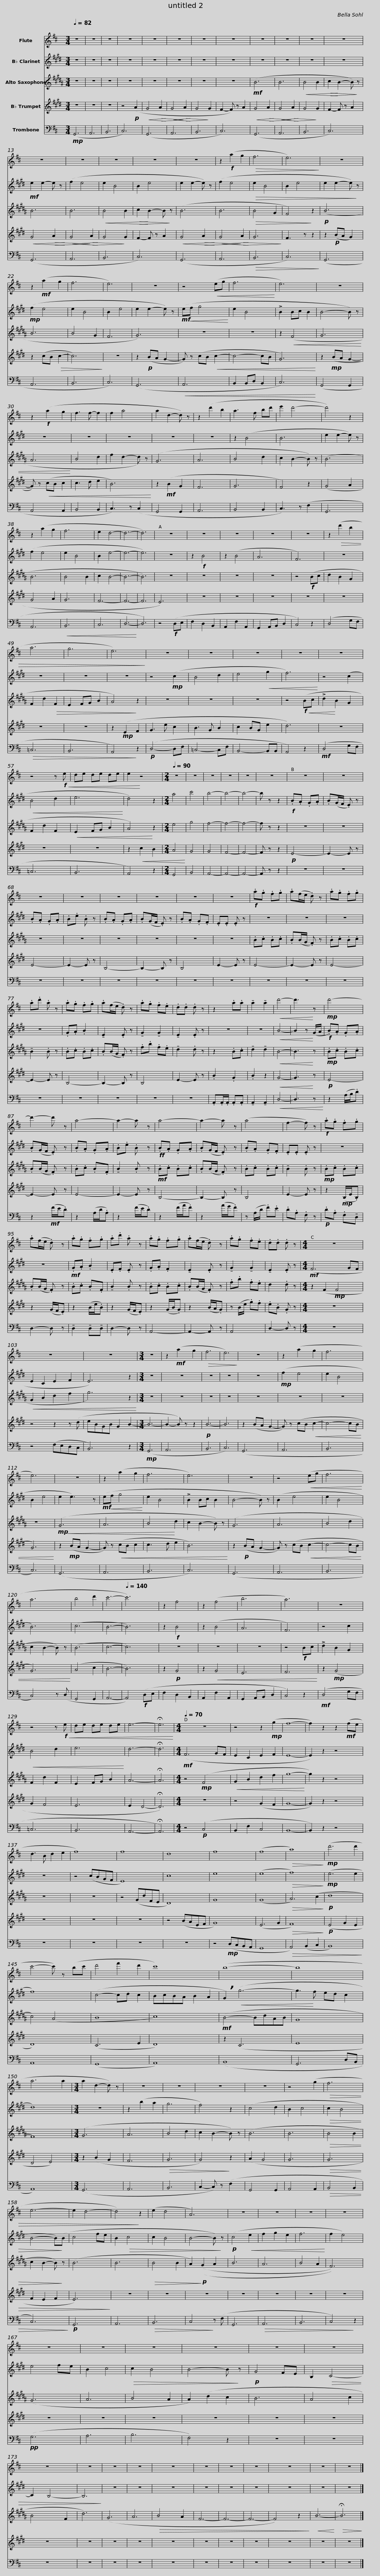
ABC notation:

X:1
%%score 1 2 3 4 5
L:1/8
Q:1/4=82
M:3/4
I:linebreak $
K:D
V:1 treble
V:2 treble transpose=-2
V:3 treble transpose=-9
V:4 treble transpose=-2
V:5 bass
V:1
 z6 | z6 | z6 | z6 | z6 | %5
 z6 | z6 | z6 | z6 | z6 | %10
 z6 | z6 |$ z6 | z6 | z6 | %15
 z6 | z6 | z2!f! (a2 g2 |!>(! f6 | e6)!>)! | %20
 z6 | z2!mf! (a2 g2 |$ f6 | e6) | z6 | %25
 z4!<(! (eg | f6!<)! | e6) | z6 | z2!f! (a2 g2 | %30
 f3 f- f2 |$ f2 a4 | a2 d2- d) z | z2 (d'2 b2 | a3 f bd' | %35
 e'2 d'4- | d'4) z2 | z2 (a2 g2 | f6 | e2 d4- | %40
 d6- |$ d6) | z6 | z6 | z6 | %45
 z6 | z6 | z2!>(! (d'2 b2 | a6 | g6 | %50
 e6)!>)! | z6 |$ z6 | z6 | z6 | %55
 z6 | z4 z!f!!<(! e | de de de | e2!<)! z4 |[M:2/4][Q:1/4=90] z4 | %60
 z4 | z4 | z4 |$ z4 | z4 | %65
 z4 | z4 | z4 | z4 | z4 | %70
 z4 | z4 | z4 |$!f! .a.g .f.g | .a(f/e/ .d) z | %75
 .a.g .f.g | .a.d' .a z | .a.g .f.g | .a(f/e/ .d) z | .a.g .f.e | %80
 .d.d .d z |$ z2 .a.a | !tenuto!a2 !tenuto!a2 |!<(! d'4- | d'3!<)! z | %85
!mp! d'4- | d'2- d' z | a4- | a2- a z |$ a4- | %90
 a2- a z | (a4 | f2- f) z |!f! .a.g .f.g | .a(f/e/ .d) z | %95
 .a.g .f.g |$ .a.d' .a z | .a.g .f.g | .a(f/e/ .d) z | .a.g .f.e | %100
 .d.d .d z |[M:4/4] z8 | z8 |$ z8 |[M:3/4] z6 | %105
 z2!mf! (a2 g2 |!>(! f6 | e6)!>)! | z6 | z2 (a2 g2 | %110
 f6 | e6) | z6 |$ z2 (a2 g2 | f6 | %115
 e6) | z6 | z4!<(! (eg | f6!<)! | a6 | %120
 b4 d'2 | c'6- |$[Q:1/4=140] c'6) | z2 f4 | z2 (f4 | %125
 b6 | a6) | z6 | z4 z!f!!<(! e | de de de | %130
 e6- | !fermata!e6!<)! |$[M:4/4][Q:1/4=70] z8 | z4 z2!mp! (g2 | f8- | %135
 f2) z2 z2!mf! (fe | d3 B d2 e2 | f8) | f8 | d8 |$ %140
 f8 | (f8 |!>(! a8)!>)! |!mp! (d'6 d'2 | c'4- c') z (bc' | %145
 d'4 f'2 d'2 | c'8) | (b8- |$ b8 | a6 a2 | %150
[M:3/4] a2 d2- d) z | z6 | z6 | z6 | z6 | %155
 z4 (g2 |!>(! f6 |$ e6- | e2 d4- | d4)!>)! z2 | %160
 (e2 d4 | A6) | z6 | z6 | z6 | %165
 z6 | z6 | z6 | z6 |$ z6 | %170
 z6 | z6 | z6 | z6 | z6 | %175
 z6 | z6 | z6 | z6 | z6 | %180
 z6 | z6 | z6 |] %183
V:2
[K:E] z6 | z6 | z6 | z6 | z6 | %5
 z6 | z6 | z6 | z6 | z6 | %10
 z6 | z6 |$!mf! e2 e2- e z | (f2 e4 | e2 B4 | %15
 B2 e4 | e2 e2- e) z | (f2 e4 |!>(! e2 B4 | B2 e4 | %20
 e2 e2- e)!>)! z |!mp! (f2 e4 |$ e2 B4 | B2 e4 | e2 e2- e) z | %25
!mf!!<(! (ef g4!<)! | e2 B4 | !>!B2 Bc B2 | B4- B) z | z6 | %30
 z6 |$ z6 | z6 | z6 | z2 (B4 | %35
 B6 | e2 e2- e) z | (f2 e4 | e2 B4 | B2 e4- | %40
 e6- |$ e6) | z6 | z2!f! B4 | z2 (B4 | %45
 A6 | F6) | z6 | z6 | z6 | %50
 z6 | z4!mp! (c2 |$ B4 d2 | e4!<(! g2 | f6)!<)! | %55
 z4 (c2 |!<(! B4 d2 | e6!<)! | d4) z2 |[M:2/4] a4 | %60
 c'4 | b4- | b4- |$ b4- | b z z2 | %65
!f! .B.A .G.A | .B(G/F/ .E) z | .B.A .G.A | .B.e .B z | .B.A .G.A | %70
 .B(G/F/ .E) z | .B.A .G.F | .E.E .E z |$ z4 | z4 | %75
 z4 | z4 | .G.A .B2 | !tenuto!E2 .E z | !tenuto!G2 !tenuto!G2 | %80
 !tenuto!E2 .E z |$ z4 | z4 |!<(! B4- | B2 z!<)! (G/A/ | %85
!f! .B).A .G.A | .B(G/F/ .E) z | .B.A .G.A | .B.e .B z |$!ff! .B.A .G.A | %90
 .B(G/F/ .E) z | .B.A .G.F | .E.E .E z | z4 | z4 | %95
!mf! .G.A .B2 |$ .E.F .E z | .G.A .F2 | !tenuto!E2 .E z | !tenuto!G2 !tenuto!G2 | %100
 !tenuto!E2 .E z |[M:4/4]!mf! (F6 GF | E2 C2 E2 F2 |$ E6) z2 |[M:3/4] z6 | %105
 z6 | z6 | z6 | z6 |!mp! (f2 e4 | %110
 e2 B4 | B2 e4 | e2 e3) z |$!mf!!<(! (ef g4!<)! | e2 B4 | %115
 !>!B2 Bc B2 | B4- B) z | (B2 e4 | e2 B4 | B6) | %120
 (c6 | B6- |$ B6) | z2!f! B4 | z2 (B4 | %125
 A6 | F6) | z4 c2 |!<(! B4 d2 | e6!<)! | %130
 d6- | !fermata!d6 |$[M:4/4]!mf! (F6 GF | E2 C2 E2 F2 | E8- | %135
 E2) z2 z4 | z8 | z4 (cBGF | E8) | c8 |$ %140
 e8 | (e8 |!>(! f8)!>)! |!mp! (e6 e2 | f8) | %145
 (c4- cd c2 | BcBA B2 A2 | !breath!G2)!<(! (g6- |$ g3!<)! f ed c2 | d8) | %150
[M:3/4] z6 | z2 (b2 a2 | g6 | f4) z2 | (c4 d2 | %155
 B2 c4 |!>(! c2 B4 |$ B4- B)!>)!(B | c4 fe | B2!>(! c4 | %160
 c2 B4 | B4- B)!>)! z |!p! (c4!<(! e2 | f2 g2 e2 | f6!<)! | %165
 f2 e4) | e4 fe | B2 c4 |!>(! c2 B4 |$ B4- B!>)! z | %170
!p! G4 FE | B,2!>(! C4- | C2 B,4- | B,6!>)! | z6 | %175
 z6 | z6 | z6 | z6 | z6 | %180
 z6 | z6 | z6 |] %183
V:3
[K:B] z6 | z6 | z6 | z6 | z6 | %5
 z6 | z6 | z6 |!mf! (B6 | B6 | %10
!<(! B4 B2 |!>(! c2!<)! B2- B)!>)! z |$ B6 | B6 |!<(! B4 B2 | %15
!>(! c2!<)! B2- B!>)! z | (B6 | B6 |!>(! B4 G2 | F4)!>)! z2 | %20
!p! (B6 | B6 |$ B4 G2 | F6 | G6) | %25
 z6 | z6 | z2!<(! (F4 | G6 | A6!<)! | %30
 B4 d2 |$ f2 d2- d) z | (G6 | A6 | B4 d2 | %35
 c2 B2- B) z | (B6 | B6 | B4 B2 | c2 B4- | %40
 B6- |$ B6) | z6 | z6 | z6 | %45
 z6 | z4!f! (Bc | d2 B2 G2 | F2 d2!>(! F2 | E2 FG B2 | %50
 A4)!>)! z2 | z6 |$ z6 | z6 | z4!f!!<(! (Bc | %55
 !>!d2!<)! B2 G2 | F2 d2 F2 |!<(! E2 FG B2 | A4)!<)! z2 |[M:2/4] e4 | %60
 g4 | f4- | f4- |$ f4- | f z z2 | %65
 z4 | z4 | z4 | z4 | z4 | %70
 z4 | z4 | z4 |$ .B.c .B.c | .B(B/G/ .F) z | %75
 .B.c .B.c | !tenuto!B2 .B z | .B.c .B.c | .B(B/G/ .F) z | .f.b .f.e | %80
 !tenuto!d2 .d z |$ z2 .B.c | !tenuto!d2 !tenuto!d2 |!<(! B4- | B3!<)! z | %85
!mp! .B.c .B.c | .B(B/G/ .F) z | .B.c .B.F | !tenuto!B2 .B z |$!mf! .B.c .B.c | %90
 .B(B/G/ .F) z | .B.c .B.c | !tenuto!B2 .B z |!mp! .B.c .B.c | .B(B/G/ .F) z | %95
 .B.c .B.F |$ !tenuto!B2 .B z | .B.c .B.c | .B(B/G/ .F) z | .f.b .f.e | %100
 d2 .d z |[M:4/4] z2 (F2!mp! F4 |!<(! G2 B2 d2 f2 |$ g6) z2!<)! |[M:3/4] z6 | %105
 z6 | z6 | z6 | z6 | z6 | %110
 z6 | z6 |!mp!!<(! (G6 |$ A6 | B4!<)! d2 | %115
 c2 B2- B) z | (G6 | A6 | B4 d2 | c2 B2- B) z | %120
 (B6 | c6- |$ c6) | z6 | z6 | %125
 z6 | z4!f! Bc | !>!d2 B2 G2 | F2 d2 F2 | E2 FG B2 | %130
 A6- | !fermata!A6 |$[M:4/4] z4!mp! (F4 |!<(! G2 B2 d2 f2 | g8-!<)! | %135
 g2) z2 z4 | z8 | z8 | z4 (GdFE | D8) |$ %140
 G8 | (G8 |!>(! A6) (c2!>)! |!p! d8 | c4) (A4 | %145
 B8 | c8) |!mf! (B4- BdAB |$ G8 | F8) | %150
[M:3/4] (G6 | A6 | B4 d2 | c2 B2- B) z | (B6 | %155
 B6 |!>(! B4 B2 |$ c2 B2- B)!>)! z | (B6 | B6 | %160
!>(! B4 B2 | A2)!>)!!p! ((G2 A2 | B6 | A6 | B4 A2 | %165
 F6)) | (G6 | A6 | B4 A2 |$ A2) (d2 c2 | %170
 B6 | A4 c2 | B4 F2 | d6) | (G6 | %175
 A6 |!>(! B4 A2 | F6- | F6- | F6- | %180
 F4) z2!>)! |!<(! B6-!<)! |!>(! !fermata!B6!>)! |] %183
V:4
[K:E] z6 | z6 | z6 | z4!p! (A2 |!<(! G4!>(! A2!<)! | %5
!<(! G4!>)!!>(! A2!<)! | G4!>)! G2 | F2- F) z A2 |!<(! G4!>(! A2!<)! |!<(! G4!>)!!>(! A2!<)! | %10
 G4!>)! G2 | F2- F z A2 |$!<(! G4!>(! A2!<)! |!<(! G4!>)!!>(! A2!<)! | G4!>)! G2 | %15
 F2- F z A2 |!<(! G4!>(! A2!<)! |!<(! G4!>)!!>(! A2!<)! | G6!>)! | F3 z z2 | %20
 z2!p! (BA G2) | z2 (cB!>(! c2- |$ c6)!>)! | z6 | z2!p! (BA G2- | %25
 G) z (cB!<(! c2- | c4- cB | G6)!<)! | z2!mp! (BA G2- | G) z!<(! (cB c2 | %30
 c3 d e2 |$ B6)!<)! | z2!mf! (B2 G2 | F6 | G6 | %35
 F4) z2 | (G4 A2 | G4 A2 | G6 | F6- | %40
 F6- |$ F6 | E6) | z6 | z6 | %45
 z6 | z6 | z6 | z6 | z6 | %50
 z2!mp! (E2 F2 | G3 e c2 |$ B3 G B2 | c2 BG e2 | d6) | %55
 z6 | z6 | z6 | z2!<(! c2 B2 |[M:2/4] A4!<)! | %60
 G4 | G4 | F4- |$ F4- | F z z2 | %65
!p! E4- | E2- E z | E4- | E2- E z | B,4- | %70
 B,2- B, z | B,4 | E2- E z |$ E4- | E2- E z | %75
 E4- | E2- E z | B,4- | B,2- B, z | B,4 | %80
 E2- E z |$ .B2 .G2 | .B2 z2 |!<(! G4- | G3!<)! z | %85
!p! E4- | E2- E z | E4- | E2- E z |$ B,4- | %90
 B,2- B, z | B,4 | E2- E z | z2!mp! (B,/E/.B,) | z2 (G/F/.E) | %95
 z2 (B/e/.B) |$ z2 (G/F/.E) | z2 (G/B/.G) | z2 (B/A/.G) | z (B/e/ .g).f | %100
 .e.B .G z |[M:4/4] z8 | z4 z2 z (d |$ eBGB G2 B2- |[M:3/4] B6- | %105
 B2- B) z z2 |!p! B6- | B6 | z2 (BA G2- | G) z (cB!<(! c2- | %110
 c4- cB | G6)!<)! | z2!mp! (BA G2- |$ G) z!<(! (cB c2 | c3 d e2 | %115
 B6)!<)! | z2!p! (BA G2- | G) z (cB!<(! c2- | c4- cB | G6)!<)! | %120
 (A4 c2 | B6- |$ B6) | z2!p! G4 | z2!<(! G4 | %125
 E6 | F6!<)! | z2!mp! (G4 | G2 F4 | E6 | %130
 E2 D4- | !fermata!D6) |$[M:4/4] z8 | z4 (G2 F2 | G8- | %135
 G2) z2 z4 | z8 | z8 | z8 | z4 (BAEF |$ %140
 G8) | (E6 G2 |!>(! F8)!>)! |!p! (E4 G2 E2 | D8) | %145
 (C6 E2 | D8) | z2 (C6 |$ E8 | D4 E4) | %150
[M:3/4] z2 (B2 G2 | F6 |!>(! G6 | G4)!>)! z2 | (A2 G4 | %155
 G6 |!>(! G6 |$ F2 E2 F2 | E6)!>)! | z6 | %160
 z6 | z6 | z6 | z6 | z6 | %165
 z6 | z6 | z6 | z6 |$ z6 | %170
 z6 | z6 | z6 | z6 | z6 | %175
 z6 | z6 | z6 | z6 | z6 | %180
 z6 | z6 | z6 |] %183
V:5
!mp! (G,,6 | A,,6 | B,,6 | C,6) | (G,,6 | %5
 A,,6 | B,,6 | C,6) | (G,,6 | A,,6 | %10
 B,,6 | C,6) |$ (G,,6 | A,,6 | B,,6 | %15
 C,6) | (G,,6 | A,,6 |!>(! B,,6 | C,6)!>)! | %20
 (G,,6 | A,,6 |$ B,,6 | C,6) | (G,,6 | %25
!<(! A,,6 | B,,2 B,,D, B,,2 | C,6)!<)! | (G,,4 G,,2 | A,,4 A,,2 | %30
 B,,4 B,,2 |$ C,3) z (C,2 | G,,4 G,,2 | A,,6 | B,,4 B,,2 | %35
 C,3) z (F,2 | G,,6 | A,,6 |!<(! B,,6 | C,6 | %40
 D,6-!<)! |$ D,6) | z4!f! (D,E, | F,2 D,2 B,,2 | A,,2 F,2 A,,2 | %45
 G,,2 A,,B,, D,2 | C,4) z2 | (D,4 G,F, |!>(! =C,6 | B,,6 | %50
 A,,4)!>)! z2 |!p! (D,4- D,F, |$ =C,4- C,F, | B,,4- B,,B,, | A,,4) z2 | %55
!mf! (D,4 G,F, | =C,6 | B,,6 | A,,4) z2 |[M:2/4] G,,4 | %60
 B,,4 | A,,4- | A,,4- |$ A,,4- | A,, z z2 | %65
 z4 | z4 | z4 | z4 | z4 | %70
 z4 | z4 | z4 |$ z4 | z4 | %75
 z4 | z4 | z4 | z4 | z4 | %80
 z4 |$ .A,,.A,,/.A,,/ .A,,.A,, | !tenuto!A,,2 !tenuto!A,,2 |!<(! D,4- | D,3 z!<)! | %85
 z2 (A,/B,/.D) | z2!mf! (F/E/.D) | z2 (A,/D/.A,) | z2 (F/E/.D) |$ z2 (F/A/.F) | %90
 z2 (A/G/.F) | z (A,/D/ .F).E | .D.A, .F, z |!p! .D.A, .F,!tenuto!D, | D,2- D, z | %95
 !tenuto!D,2 !tenuto!D,!tenuto!D, |$ D,2- D, z | A,,4- | A,,2- A,, z | A,,4 | %100
 D,2- D, z |[M:4/4] z8 | z4 (F,E,D,C, |$ B,,6) z2 |[M:3/4]!mp! (G,,6 | %105
 A,,6 | B,,6 | C,6) | (G,,6 | A,,6 | %110
 B,,6 | C,6) | (G,,6 |$ A,,6 | B,,6 | %115
 C,6) | (G,,6 | A,,6 | B,,6 | C,4) z (D, | %120
 G,,4 G,,2 | A,,6- |$ A,,4)!f! (D,E, | F,2 D,2 B,,2 | A,,2 F,2 A,,2 | %125
 G,,2 A,,B,, D,2 | C,4) z2 |!mf! (D,4 G,F, | =C,6 | B,,6 | %130
 A,,6- | !fermata!A,,6) |$[M:4/4] z4!p! (C,4 | B,,2 F,2 C,4 | B,,8- | %135
 B,,2) z2 z4 | z8 | z8 | z8 | z8 |$ %140
 z4!mp! (D,C,B,,A,, | G,,8 |!>(! A,,4) (B,,2 C,2 | B,,8)!>)! | A,,8 | %145
 (G,,8 | A,,8) | (B,,8 |$ G,,6 D,B,, | A,,8) | %150
[M:3/4] (G,,6 | A,,6 | B,,6 | C,2- C,) z (F,2 | G,,4 G,,2 | %155
 A,,4 A,,2 |!>(! B,,4 B,,2 |$ C,6)!>)! |!p! G,,6 | A,,6 | %160
!>(! B,,6 | C,4!>)! z (F, | G,,6 |!>(! A,,6 | B,,6 | %165
 C,4)!>)! z2 |!pp! (G,6 | A,6 | B,6 |$ F,4) z2 | %170
 z6 | z6 | z6 | z6 | z6 | %175
 z6 | z6 | z6 | z6 | z6 | %180
 z6 | z6 | z6 |] %183
